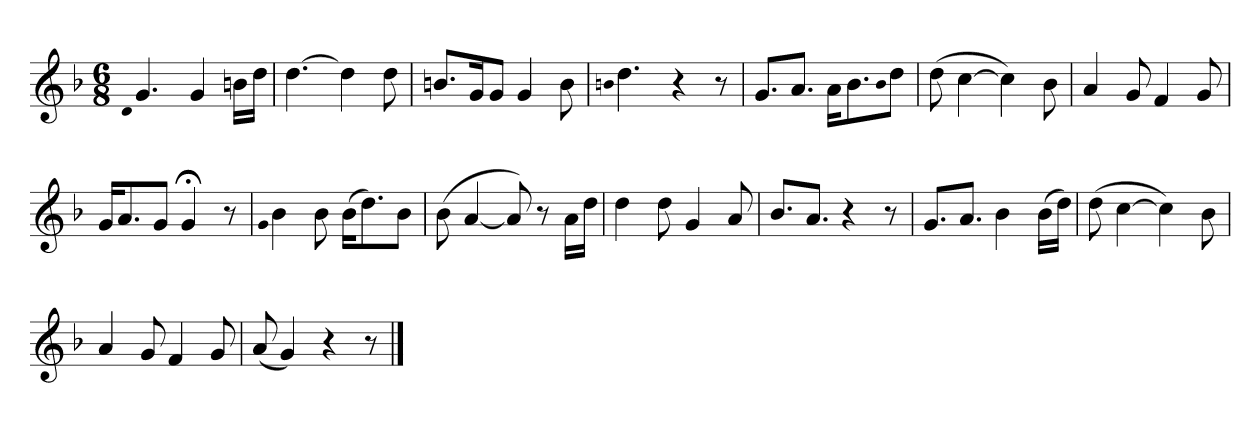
**kern
*part1
*staff1
*clefG2
*k[b-]
*M6/8
=1
qd
4.g
4g
16bn\LL
16dd\JJ
=
[4.dd
4dd]
8dd
=
8.bn/L
16g/K
8g/J
4g
8b
=
qbn
4.dd
4r
8r
=
8.g/L
8.a/J
16a\KL
8.b-\
qb-
8dd\J
=
(8dd
[4cc
4cc])
8b-
=
4a
8g
4f
8g
=
16g/KL
8.a/
8g/J
4g;<
8r
=
qg
4b-
8b-
(16b-\KL
8.dd\)
8b-\J
=
(8b-
[4a
8a])
8r
16a\LL
16dd\JJ
=
4dd
8dd
4g
8a
=
8.b-/L
8.a/J
4r
8r
=
8.g/L
8.a/J
4b-
(16b-\LL
16dd\JJ)
=
(8dd
[4cc
4cc])
8b-
=
4a
8g
4f
8g
=
(8a
4g)
4r
8r
==
*-
